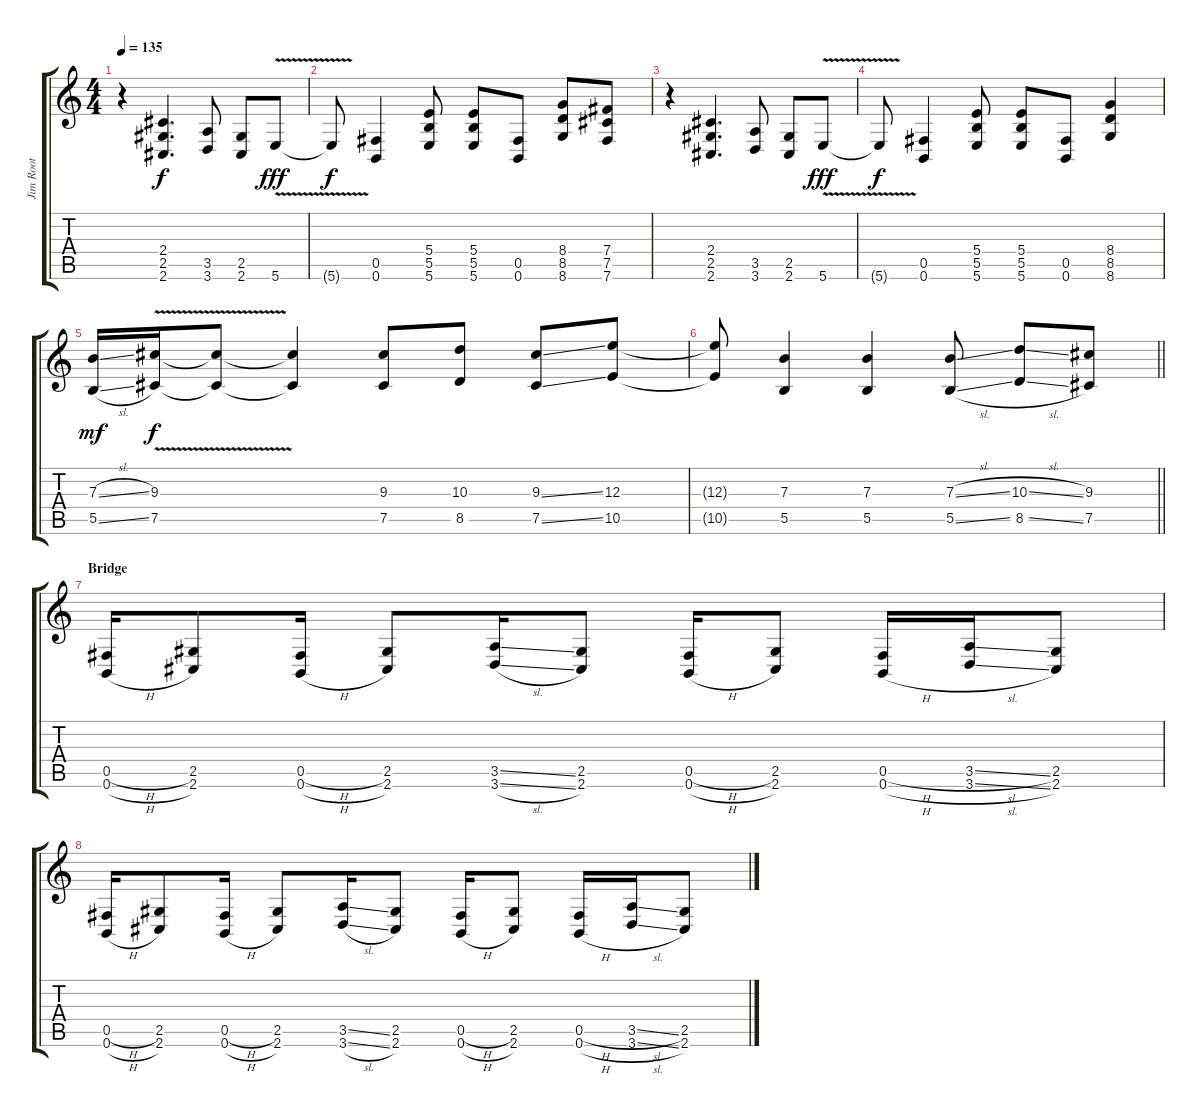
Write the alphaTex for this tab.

\track ("Jim Root" "Jim Root") {instrument distortionguitar}
\staff {score tabs}
\tuning (Db4 Ab3 E3 B2 Gb2 B1) {hide}
\ts (4 4)
\tempo 135
\clef g2
\ks c
r.4{dy f} (2.4 2.5 2.6).4{d} (3.5 3.6).8 (2.5 2.6).8 5.6{v}.8{dy fff} |
5.6{t}.8{dy f} (0.5 0.6).4 (5.4 5.5 5.6).8 (5.4 5.5 5.6).8 (0.5 0.6).8 (8.4 8.5 8.6).8 (7.4 7.5 7.6).8 |
r.4 (2.4 2.5 2.6).4{d} (3.5 3.6).8 (2.5 2.6).8 5.6{v}.8{dy fff} |
5.6{t}.8{dy f} (0.5 0.6).4 (5.4 5.5 5.6).8 (5.4 5.5 5.6).8 (0.5 0.6).8 (8.4 8.5 8.6).4 |
(7.3{sl} 5.5{sl}).16{dy mf} (9.3{v} 7.5{v}).16{dy f} (9.3{t} 7.5{t}).8 (9.3{t} 7.5{t}).4 (9.3 7.5).8 (10.3 8.5).8 (9.3{ss} 7.5{ss}).8 (12.3 10.5).8 |
\barLineRight lightlight
(12.3{t} 10.5{t}).8 (7.3 5.5).4 (7.3 5.5).4 (7.3{sl} 5.5{sl}).8 (10.3{sl} 8.5{sl}).8 (9.3 7.5).8 |
\section ("" "Bridge")
(0.5{h} 0.6{h}).16 (2.5 2.6).8 (0.5{h} 0.6{h}).16 (2.5 2.6).8 (3.5{ss} 3.6{sl}).16 (2.5 2.6).8 (0.5{h} 0.6{h}).16 (2.5 2.6).8 (0.5{h} 0.6{h}).16 (3.5{sl} 3.6{sl}).16 (2.5 2.6).8 |
(0.5{h} 0.6{h}).16 (2.5 2.6).8 (0.5{h} 0.6{h}).16 (2.5 2.6).8 (3.5{ss} 3.6{sl}).16 (2.5 2.6).8 (0.5{h} 0.6{h}).16 (2.5 2.6).8 (0.5{h} 0.6{h}).16 (3.5{sl} 3.6{sl}).16 (2.5 2.6).8
